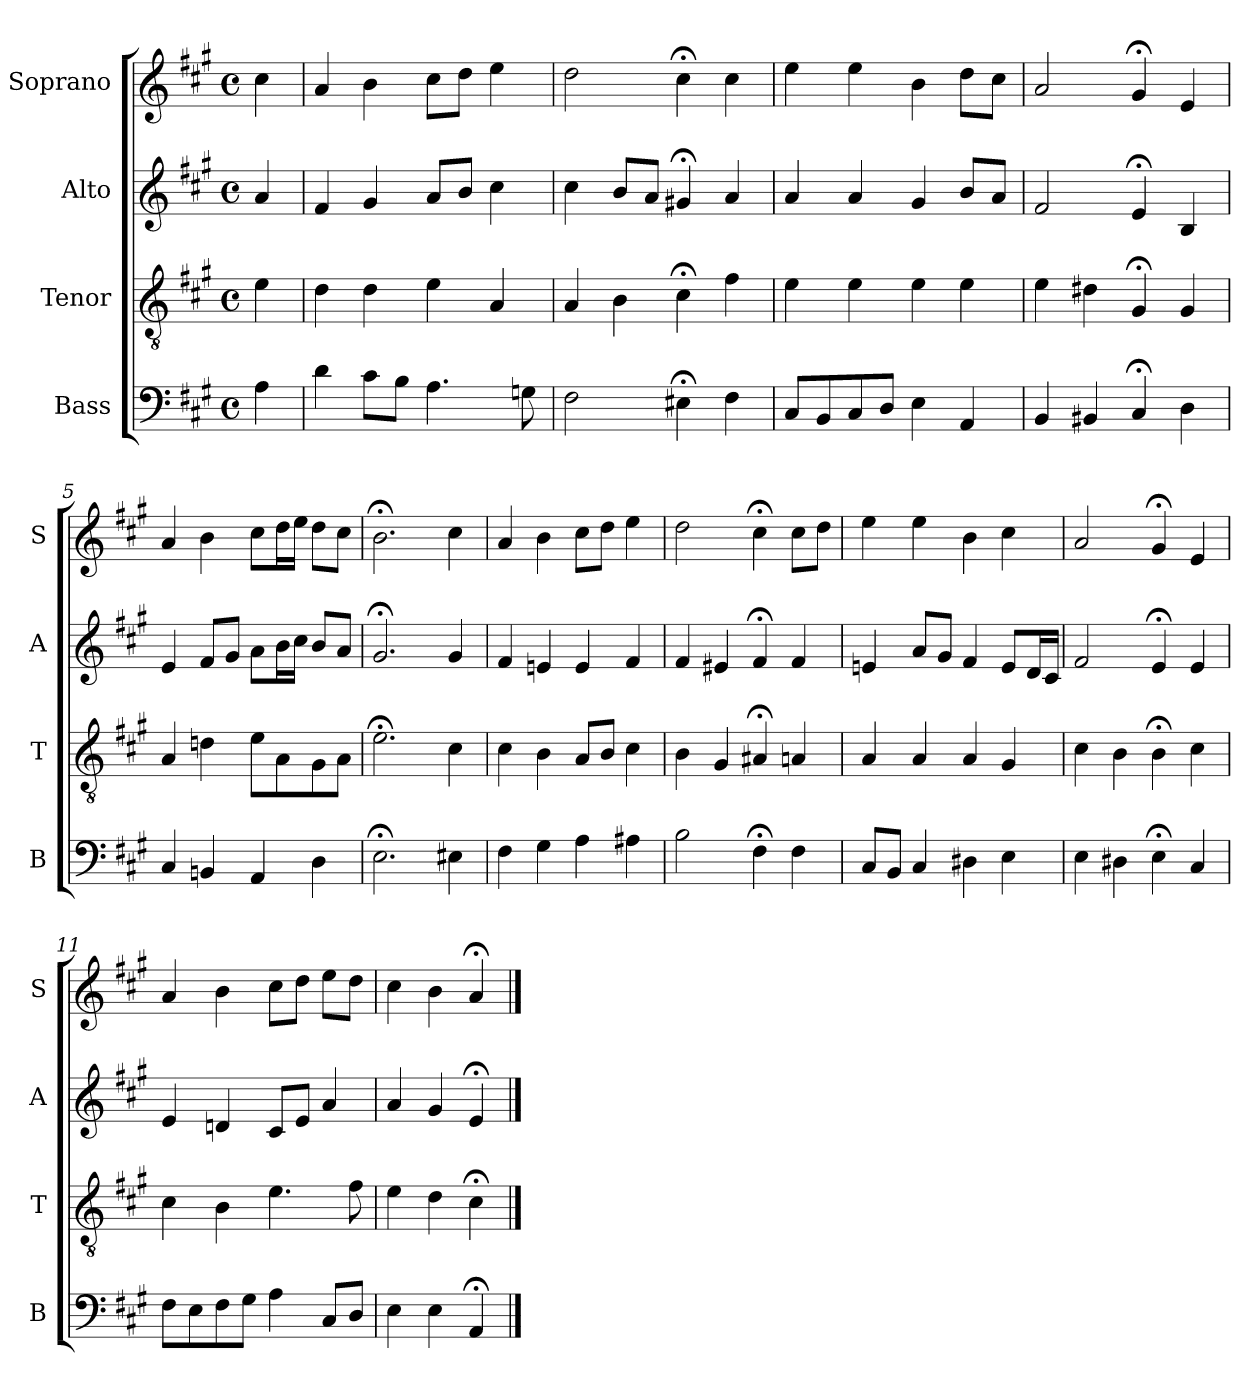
**kern	**kern	**kern	**kern
*part4	*part3	*part2	*part1
*staff4	*staff3	*staff2	*staff1
*I"Bass	*I"Tenor	*I"Alto	*I"Soprano
*I'B	*I'T	*I'A	*I'S
*clefF4	*clefGv2	*clefG2	*clefG2
*k[f#c#g#]	*k[f#c#g#]	*k[f#c#g#]	*k[f#c#g#]
*A:	*A:	*A:	*A:
*M4/4	*M4/4	*M4/4	*M4/4
*met(c)	*met(c)	*met(c)	*met(c)
*MM100	*MM100	*MM100	*MM100
=	=	=	=
4A	4e	4a	4cc#
=1	=1	=1	=1
4d	4d	4f#	4a
8c#L	4d	4g#	4b
8BJ	.	.	.
4.A	4e	8aL	8cc#L
.	.	8bJ	8ddJ
.	4A	4cc#	4ee
8Gn	.	.	.
=2	=2	=2	=2
2F#	4A	4cc#	2dd
.	4B	8bL	.
.	.	8aJ	.
4E#X;<	4c#;<	4g#X;<	4cc#;<
4F#	4f#	4a	4cc#
=3	=3	=3	=3
8C#L	4e	4a	4ee
8BB	.	.	.
8C#	4e	4a	4ee
8DJ	.	.	.
4E	4e	4g#	4b
4AA	4e	8bL	8ddL
.	.	8aJ	8cc#J
=4	=4	=4	=4
4BB	4e	2f#	2a
4BB#X	4d#X	.	.
4C#;<	4G#;<	4e;<	4g#;<
4D	4G#	4B	4e
=5	=5	=5	=5
4C#	4A	4e	4a
4BBn	4dn	8f#L	4b
.	.	8g#J	.
4AA	8eL	8aL	8cc#L
.	8A	16bL	16ddL
.	.	16cc#JJ	16eeJJ
4D	8G#	8bL	8ddL
.	8AJ	8aJ	8cc#J
=6	=6	=6	=6
2.E;<	2.e;<	2.g#;<	2.b;<
4E#X	4c#	4g#	4cc#
=7	=7	=7	=7
4F#	4c#	4f#	4a
4G#	4B	4en	4b
4A	8AL	4e	8cc#L
.	8BJ	.	8ddJ
4A#X	4c#	4f#	4ee
=8	=8	=8	=8
2B	4B	4f#	2dd
.	4G#	4e#X	.
4F#;<	4A#X;<	4f#;<	4cc#;<
4F#	4An	4f#	8cc#L
.	.	.	8ddJ
=9	=9	=9	=9
8C#L	4A	4en	4ee
8BBJ	.	.	.
4C#	4A	8aL	4ee
.	.	8g#J	.
4D#X	4A	4f#	4b
4E	4G#	8eL	4cc#
.	.	16dL	.
.	.	16c#JJ	.
=10	=10	=10	=10
4E	4c#	2f#	2a
4D#X	4B	.	.
4E;<	4B;<	4e;<	4g#;<
4C#	4c#	4e	4e
=11	=11	=11	=11
8F#L	4c#	4e	4a
8E	.	.	.
8F#i	4Bi	4dni	4bi
8G#J	.	.	.
4A	4.e	8c#L	8cc#L
.	.	8eJ	8ddJ
8C#L	.	4a	8eeL
8DJ	8f#	.	8ddJ
=12	=12	=12	=12
4E	4e	4a	4cc#
4E	4d	4g#	4b
4AA;<	4c#;<	4e;<	4a;<
==	==	==	==
*-	*-	*-	*-
